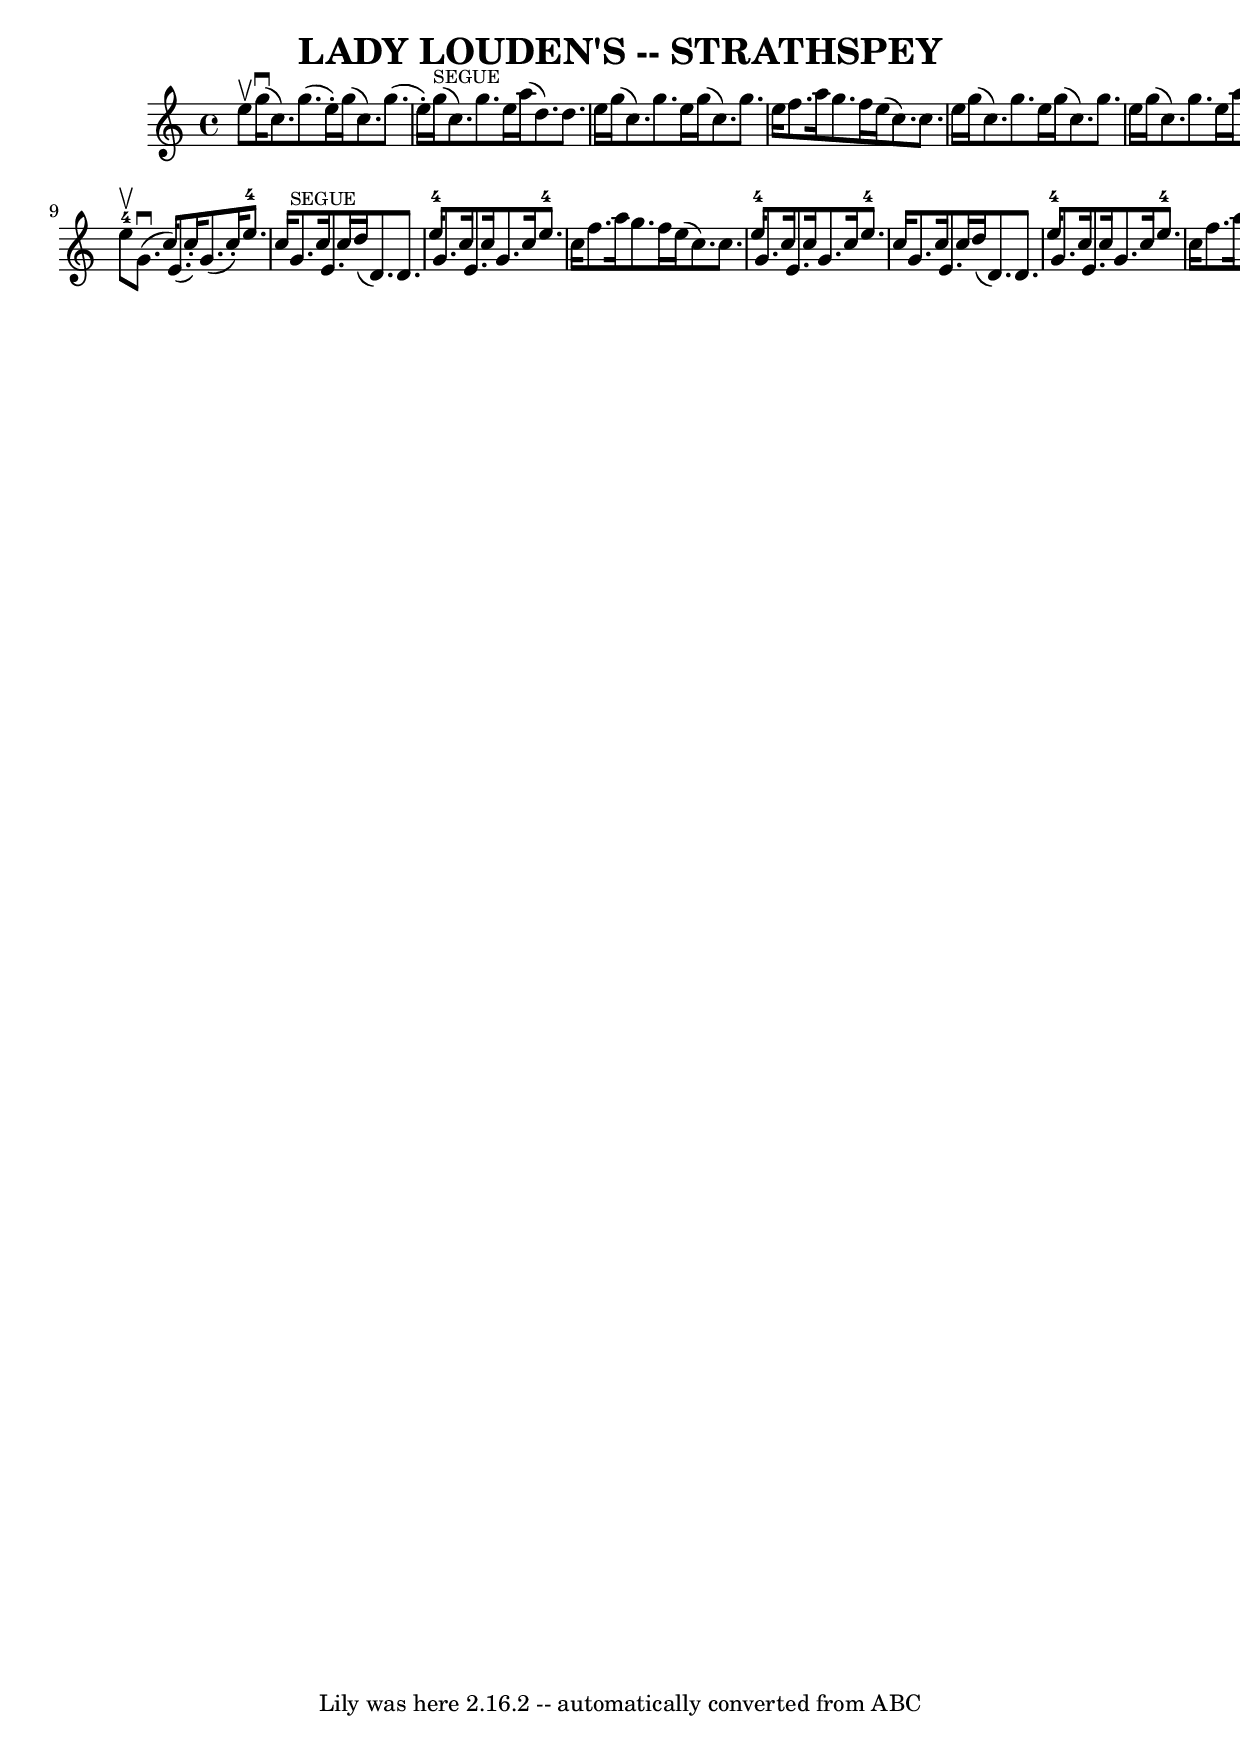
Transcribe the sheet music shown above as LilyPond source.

\version "2.16.2"
\include "Mammoth.ily"
\header {
  %% book = "Ryan's Mammoth Collection of Fiddle Tunes"
  crossRefNumber = "1"
  footnotes = ""
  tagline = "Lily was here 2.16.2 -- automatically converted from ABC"
  title = "LADY LOUDEN'S -- STRATHSPEY"

}
voicedefault =  {


  \override Staff.TimeSignature #'style = #'C
  \time 4/4 
  \key c \major e''8^\upbow       |
  g''16 (^\downbow   
  c''8.) g''8. (e''16 -.) g''16 (c''8.) g''8. (e''16 -.) 
  |
  g''16^\segue(c''8.) g''8. e''16 a''16 (d''8.  
  -) d''8. e''16        |
  g''16 (c''8.) g''8. e''16    
  g''16 (c''8.) g''8. e''16    |
  f''8. a''16 g''8.    
  f''16 e''16 (c''8.) c''8. e''16    |
  |
  g''16 
  (c''8.) g''8. e''16 g''16 (c''8.) g''8. e''16    
  |
  g''16 (c''8.) g''8. e''16 a''16 (d''8.) d''8.  
  e''16        |
  g''16 (c''8.) g''8. e''16 g''16 (
  c''8.) g''8. e''16    |
  f''8. a''16 g''8. f''16    
  e''16 (c''8.) c''8    \bar "|." e''8-4^\upbow       |
  
  g'8. (^\downbow c''16) e'8. (c''16 -.) g'8. (c''16 -.)   
  e''8.-4 c''16    |
  g'8.^\segue c''16 e'8. c''16    
  d''16 (d'8.) d'8. e''16-4       |
  g'8. c''16 e'8.  
  c''16 g'8. c''16 e''8.-4 c''16    |
  f''8. a''16    
  g''8. f''16 e''16 (c''8.) c''8. e''16-4   |
  
  |
  g'8. c''16 e'8. c''16 g'8. c''16 e''8.-4   
  c''16    |
  g'8. c''16 e'8. c''16 d''16 (d'8.) d'8. 
  e''16-4       |
  g'8. c''16 e'8. c''16 g'8. c''16  
  e''8.-4 c''16    |
  f''8. a''16 g''8. f''16 e''16 (
  c''8.) c''8    \bar "|."   

}

\score{
  <<

    \context Staff="default"
    {
      \voicedefault 
      
    }

  >>
  \layout {
    
  }
  \midi {
  }

}
